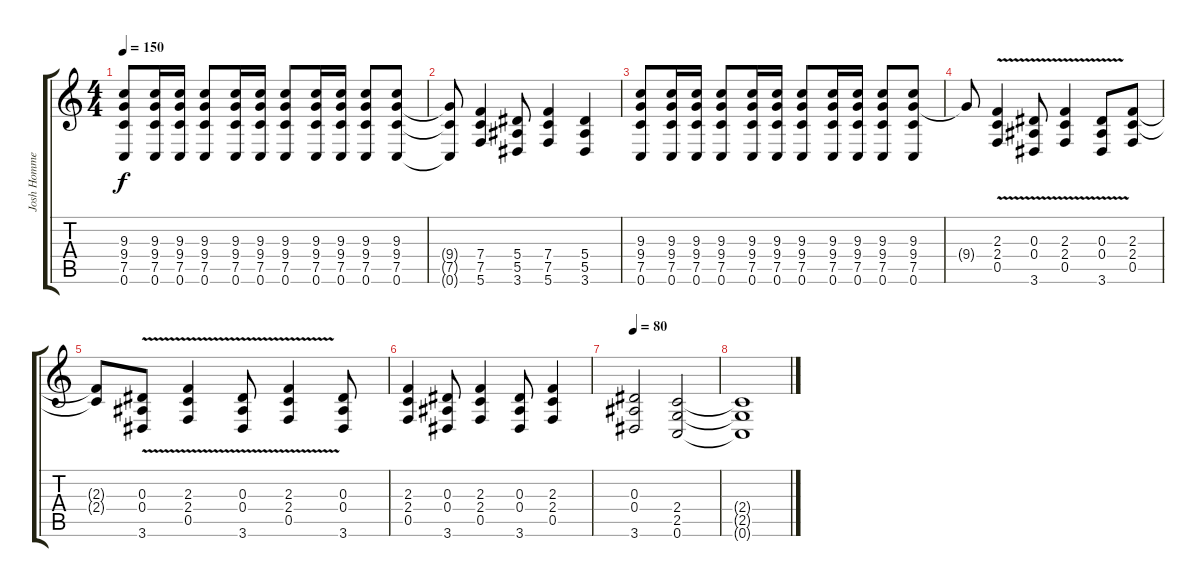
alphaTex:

\track ("Josh Homme" "Josh Homme") {instrument distortionguitar}
\staff {score tabs}
\tuning (C4 G3 Eb3 Bb2 F2 C2) {hide}
\ts (4 4)
\tempo 150
\clef g2
\ks c
(9.3 9.4 7.5 0.6).8{dy f} (9.3 9.4 7.5 0.6).16 (9.3 9.4 7.5 0.6).16 (9.3 9.4 7.5 0.6).8 (9.3 9.4 7.5 0.6).16 (9.3 9.4 7.5 0.6).16 (9.3 9.4 7.5 0.6).8 (9.3 9.4 7.5 0.6).16 (9.3 9.4 7.5 0.6).16 (9.3 9.4 7.5 0.6).8 (9.3 9.4 7.5 0.6).8 |
(9.4{t} 7.5{t} 0.6{t}).8 (7.4 7.5 5.6).4 (5.4 5.5 3.6).8 (7.4 7.5 5.6).4 (5.4 5.5 3.6).4 |
(9.3 9.4 7.5 0.6).8 (9.3 9.4 7.5 0.6).16 (9.3 9.4 7.5 0.6).16 (9.3 9.4 7.5 0.6).8 (9.3 9.4 7.5 0.6).16 (9.3 9.4 7.5 0.6).16 (9.3 9.4 7.5 0.6).8 (9.3 9.4 7.5 0.6).16 (9.3 9.4 7.5 0.6).16 (9.3 9.4 7.5 0.6).8 (9.3 9.4 7.5 0.6).8 |
9.4{t}.8 (2.3{v} 2.4 0.5).4 (0.3{v} 0.4 3.6).8 (2.3{v} 2.4 0.5).4 (0.3{v} 0.4 3.6).8 (2.3 2.4 0.5).8 |
(2.3{t} 2.4{t}).8 (0.3{v} 0.4 3.6).8 (2.3{v} 2.4 0.5).4 (0.3{v} 0.4 3.6).8 (2.3{v} 2.4 0.5).4 (0.3 0.4 3.6).8 |
(2.3 2.4 0.5).4 (0.3 0.4 3.6).8 (2.3 2.4 0.5).4 (0.3 0.4 3.6).8 (2.3 2.4 0.5).4 |
\tempo 80
(0.3 0.4 3.6).2 (2.4 2.5 0.6).2{volume 0} |
(2.4{t} 2.5{t} 0.6{t}).1
